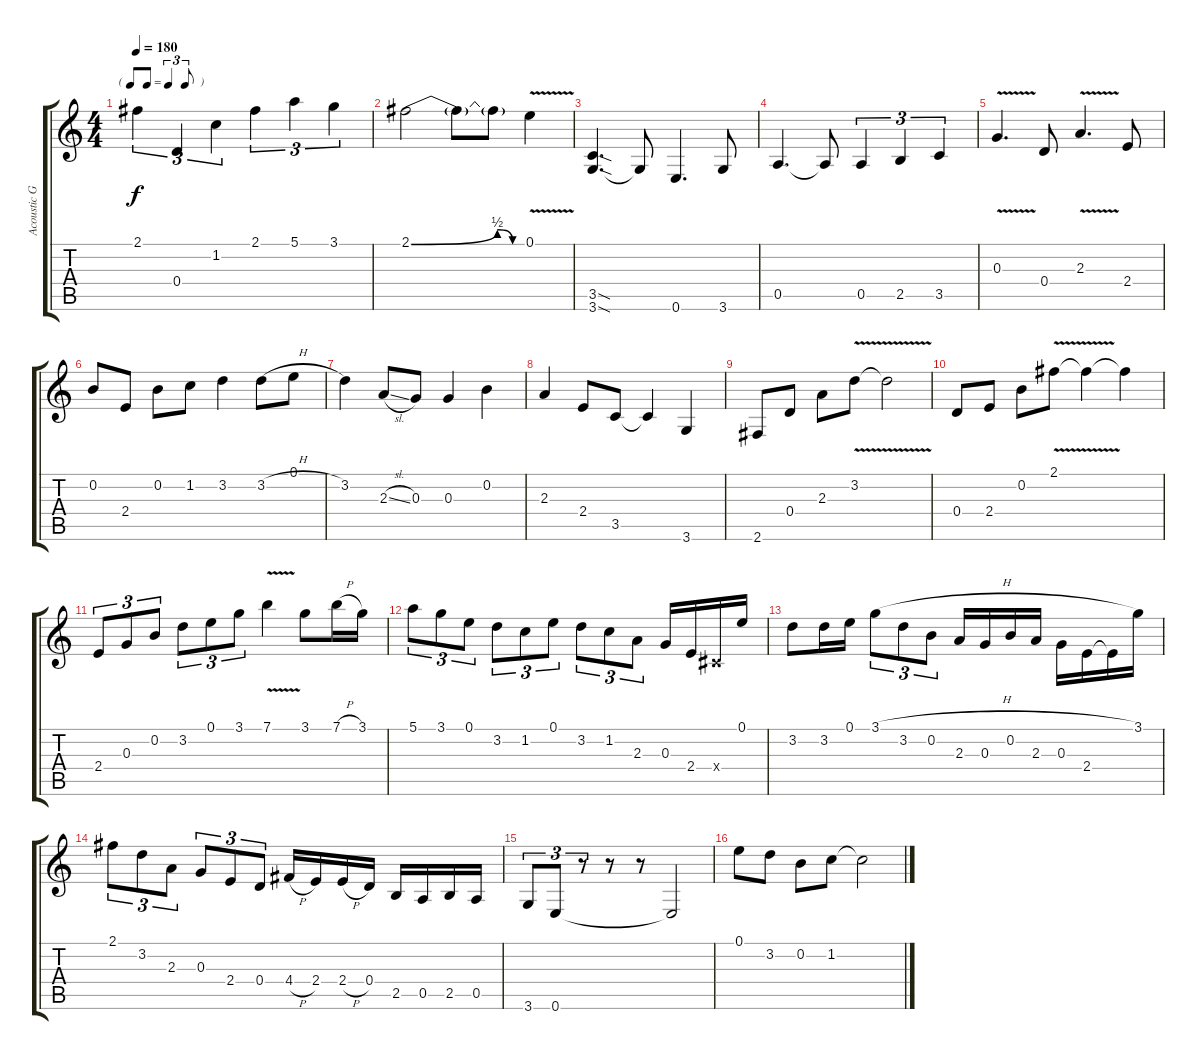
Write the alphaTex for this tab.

\track ("Acoustic Guitar" "Acoustic G") {instrument electricguitarjazz}
\staff {score tabs}
\tuning (E4 B3 G3 D3 A2 E2) {hide}
\ts (4 4)
\tf triplet8th
\tempo 180
\clef g2
\ks c
2.1.4{tu (3 2) dy f} 0.4.4{tu (3 2)} 1.2.4{tu (3 2)} 2.1.4{tu (3 2)} 5.1.4{tu (3 2)} 3.1.4{tu (3 2)} |
2.1{be (custom 0 0 45 2 53 0 60 0)}.2 2.1{t}.8 2.1{t}.8 0.1{v}.4 |
(3.5{sod} 3.6{sod}).4{d} 3.6{t}.8 0.6.4{d} 3.6.8 |
0.5.4{d} 0.5{t}.8 0.5.4{tu (3 2)} 2.5.4{tu (3 2)} 3.5.4{tu (3 2)} |
0.3{v}.4{d} 0.4.8 2.3{v}.4{d} 2.4.8 |
0.2.8 2.4.8 0.2.8 1.2.8 3.2.4 3.2{h}.8 0.1.8 |
3.2.4 2.3{sl}.8 0.3.8 0.3.4 0.2.4 |
2.3.4 2.4.8 3.5.8 3.5{t}.4 3.6.4 |
2.6.8 0.4.8 2.3.8 3.2{v}.8 3.2{t}.2 |
0.4.8 2.4.8 0.2.8 2.1{v}.8 2.1{t}.4 2.1{t}.4 |
2.4.8{tu (3 2)} 0.3.8{tu (3 2)} 0.2.8{tu (3 2)} 3.2.8{tu (3 2)} 0.1.8{tu (3 2)} 3.1.8{tu (3 2)} 7.1{v}.4 3.1.8 7.1{h}.16 3.1.16 |
5.1.8{tu (3 2)} 3.1.8{tu (3 2)} 0.1.8{tu (3 2)} 3.2.8{tu (3 2)} 1.2.8{tu (3 2)} 0.1.8{tu (3 2)} 3.2.8{tu (3 2)} 1.2.8{tu (3 2)} 2.3.8{tu (3 2)} 0.3.16 2.4.16 -1.4{x}.16 0.1.16 |
3.2.8 3.2.16 0.1.16 3.1{h}.8{tu (3 2)} 3.2.8{tu (3 2)} 0.2.8{tu (3 2)} 2.3.16 0.3.16 0.2.16 2.3.16 0.3.16 2.4.16 2.4{t}.16 3.1.16 |
2.1.8{tu (3 2)} 3.2.8{tu (3 2)} 2.3.8{tu (3 2)} 0.3.8{tu (3 2)} 2.4.8{tu (3 2)} 0.4.8{tu (3 2)} 4.4{h}.16 2.4.16 2.4{h}.16 0.4.16 2.5.16 0.5.16 2.5.16 0.5.16 |
3.6.8{tu (3 2)} 0.6.8{tu (3 2)} r.8{tu (3 2)} r.8 r.8 0.6{t}.2 |
0.1.8 3.2.8 0.2.8 1.2.8 1.2{t}.2
